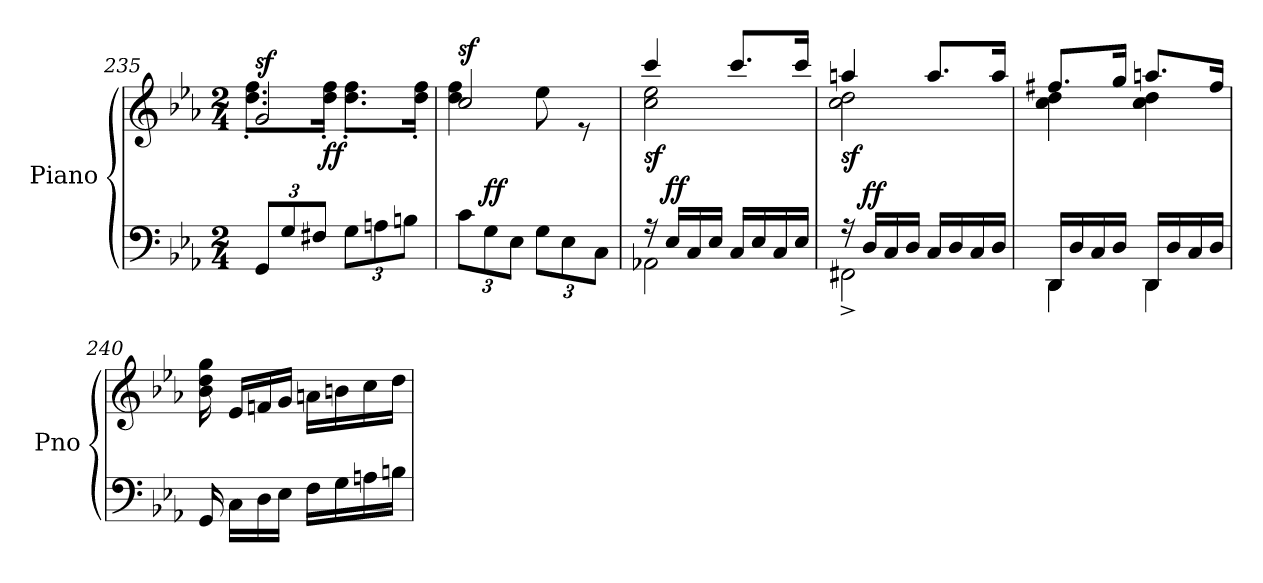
**kern	**kern	**dynam
*part1	*part1	*part1
*staff2	*staff1	*staff1/2
*I"Piano	*	*
*I'Pno	*	*
*clefF4	*clefG2	*
*k[b-e-a-]	*k[b-e-a-]	*
*M2/4	*M2/4	*
*Xbrackettup	*	*
=235	=235	=235
*	*^	*
!	!	!	!LO:DY:a
12GG/L	2g/	8.dd\' 8.ff\'L	sf
12G/	.	.	.
12F#X/J	.	.	.
!	!	!	!LO:DY:b
.	.	16dd\' 16ff\'Jk	ff
12G\L	.	8.dd\' 8.ff\'L	.
12An\	.	.	.
12Bn\J	.	.	.
.	.	16dd\' 16ff\'Jk	.
!!LO:LB:g=z	!!
=236	=236	=236	=236
!	!	!	!LO:DY:a
12c\L	2cc/	4dd\ 4ff\	sf
!	!	!	!LO:DY:a=2
12G\	.	.	ff
12E-\J	.	.	.
12G\L	.	8ee-\	.
12E-\	.	.	.
.	.	8r	.
12C\J	.	.	.
=237	=237	=237	=237
*^	*	*	*
!	!	!	!	!LO:DY:b
16r	2AA-X\	4ccc/	2cc\ 2ee-\	sf
!	!	!	!	!LO:DY:a=2
16E-/LL	.	.	.	ff
16C/	.	.	.	.
16E-/JJ	.	.	.	.
16C/LL	.	8.ccc/L	.	.
16E-/	.	.	.	.
16C/	.	.	.	.
16E-/JJ	.	16ccc/Jk	.	.
=238	=238	=238	=238	=238
!	!	!	!	!LO:DY:b
16r	2FF#X^\	4aan/	2cc\ 2dd\	sf
!	!	!	!	!LO:DY:a=2
16D/LL	.	.	.	ff
16C/	.	.	.	.
16D/JJ	.	.	.	.
16C/LL	.	8.aa/L	.	.
16D/	.	.	.	.
16C/	.	.	.	.
16D/JJ	.	16aa/Jk	.	.
=239	=239	=239	=239	=239
16DD/LL	4DD\	8.ff#X/L	4cc\ 4dd\	.
16D/	.	.	.	.
16C/	.	.	.	.
16D/JJ	.	16gg/Jk	.	.
16DD/LL	4DD\	8.aan/L	4cc\ 4dd\	.
16D/	.	.	.	.
16C/	.	.	.	.
16D/JJ	.	16ff#/Jk	.	.
*v	*v	*	*	*
*	*v	*v	*
=240	=240	=240
16GG/	16b-\ 16dd\ 16gg\	.
16C\LL	16e-/LL	.
16D\	16fn/	.
16E-\JJ	16g/JJ	.
16F\LL	16an\LL	.
16G\	16bn\	.
16An\	16cc\	.
16Bn\JJ	16dd\JJ	.
=	=	=
*-	*-	*-
